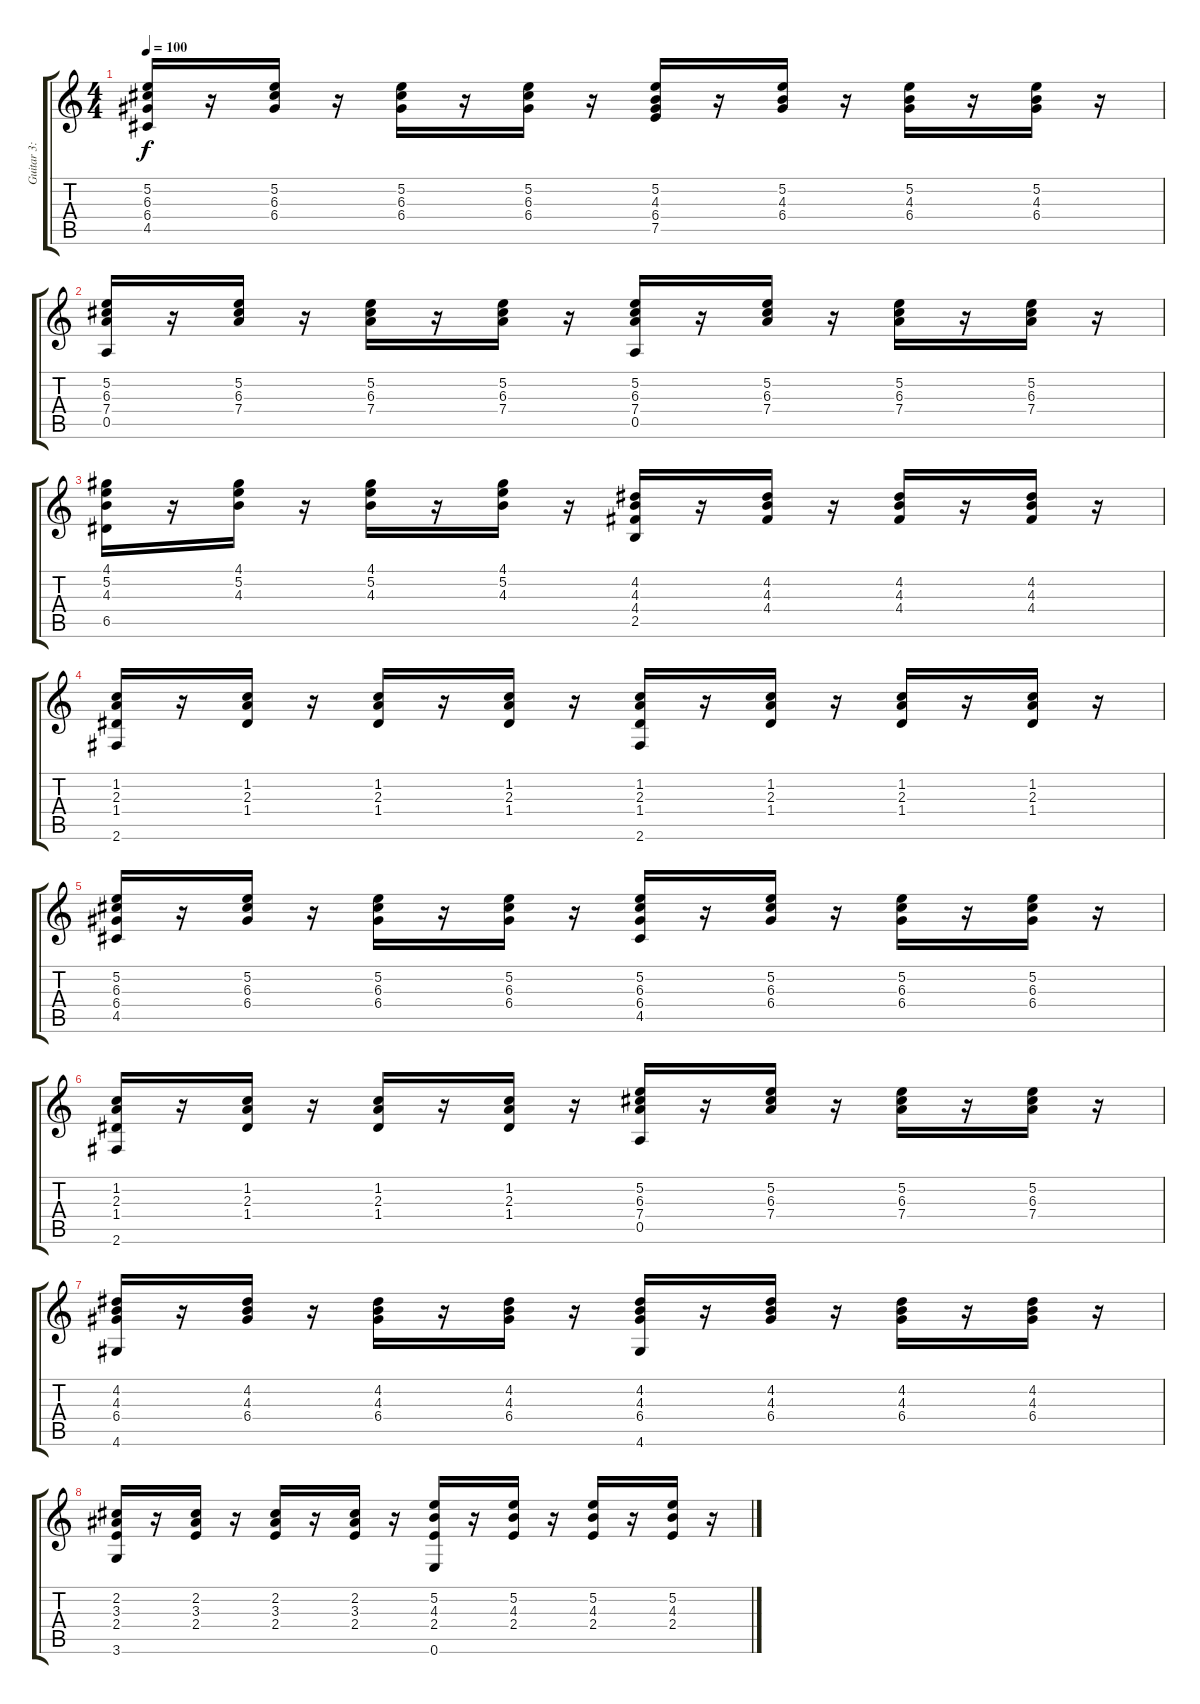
\track ("Guitar 3: chords" "Guitar 3: ") {instrument electricguitarjazz}
\staff {score tabs}
\tuning (E4 B3 G3 D3 A2 E2) {hide}
\ts (4 4)
\tempo 100
\clef g2
\ks c
(5.2 6.3 6.4 4.5).16{dy f} r.16 (5.2 6.3 6.4).16 r.16 (5.2 6.3 6.4).16 r.16 (5.2 6.3 6.4).16 r.16 (5.2 4.3 6.4 7.5).16 r.16 (5.2 4.3 6.4).16 r.16 (5.2 4.3 6.4).16 r.16 (5.2 4.3 6.4).16 r.16 |
(5.2 6.3 7.4 0.5).16 r.16 (5.2 6.3 7.4).16 r.16 (5.2 6.3 7.4).16 r.16 (5.2 6.3 7.4).16 r.16 (5.2 6.3 7.4 0.5).16 r.16 (5.2 6.3 7.4).16 r.16 (5.2 6.3 7.4).16 r.16 (5.2 6.3 7.4).16 r.16 |
(4.1 5.2 4.3 6.5).16 r.16 (4.1 5.2 4.3).16 r.16 (4.1 5.2 4.3).16 r.16 (4.1 5.2 4.3).16 r.16 (4.2 4.3 4.4 2.5).16 r.16 (4.2 4.3 4.4).16 r.16 (4.2 4.3 4.4).16 r.16 (4.2 4.3 4.4).16 r.16 |
(1.2 2.3 1.4 2.6).16 r.16 (1.2 2.3 1.4).16 r.16 (1.2 2.3 1.4).16 r.16 (1.2 2.3 1.4).16 r.16 (1.2 2.3 1.4 2.6).16 r.16 (1.2 2.3 1.4).16 r.16 (1.2 2.3 1.4).16 r.16 (1.2 2.3 1.4).16 r.16 |
(5.2 6.3 6.4 4.5).16 r.16 (5.2 6.3 6.4).16 r.16 (5.2 6.3 6.4).16 r.16 (5.2 6.3 6.4).16 r.16 (5.2 6.3 6.4 4.5).16 r.16 (5.2 6.3 6.4).16 r.16 (5.2 6.3 6.4).16 r.16 (5.2 6.3 6.4).16 r.16 |
(1.2 2.3 1.4 2.6).16 r.16 (1.2 2.3 1.4).16 r.16 (1.2 2.3 1.4).16 r.16 (1.2 2.3 1.4).16 r.16 (5.2 6.3 7.4 0.5).16 r.16 (5.2 6.3 7.4).16 r.16 (5.2 6.3 7.4).16 r.16 (5.2 6.3 7.4).16 r.16 |
(4.2 4.3 6.4 4.6).16 r.16 (4.2 4.3 6.4).16 r.16 (4.2 4.3 6.4).16 r.16 (4.2 4.3 6.4).16 r.16 (4.2 4.3 6.4 4.6).16 r.16 (4.2 4.3 6.4).16 r.16 (4.2 4.3 6.4).16 r.16 (4.2 4.3 6.4).16 r.16 |
(2.2 3.3 2.4 3.6).16 r.16 (2.2 3.3 2.4).16 r.16 (2.2 3.3 2.4).16 r.16 (2.2 3.3 2.4).16 r.16 (5.2 4.3 2.4 0.6).16 r.16 (5.2 4.3 2.4).16 r.16 (5.2 4.3 2.4).16 r.16 (5.2 4.3 2.4).16 r.16
